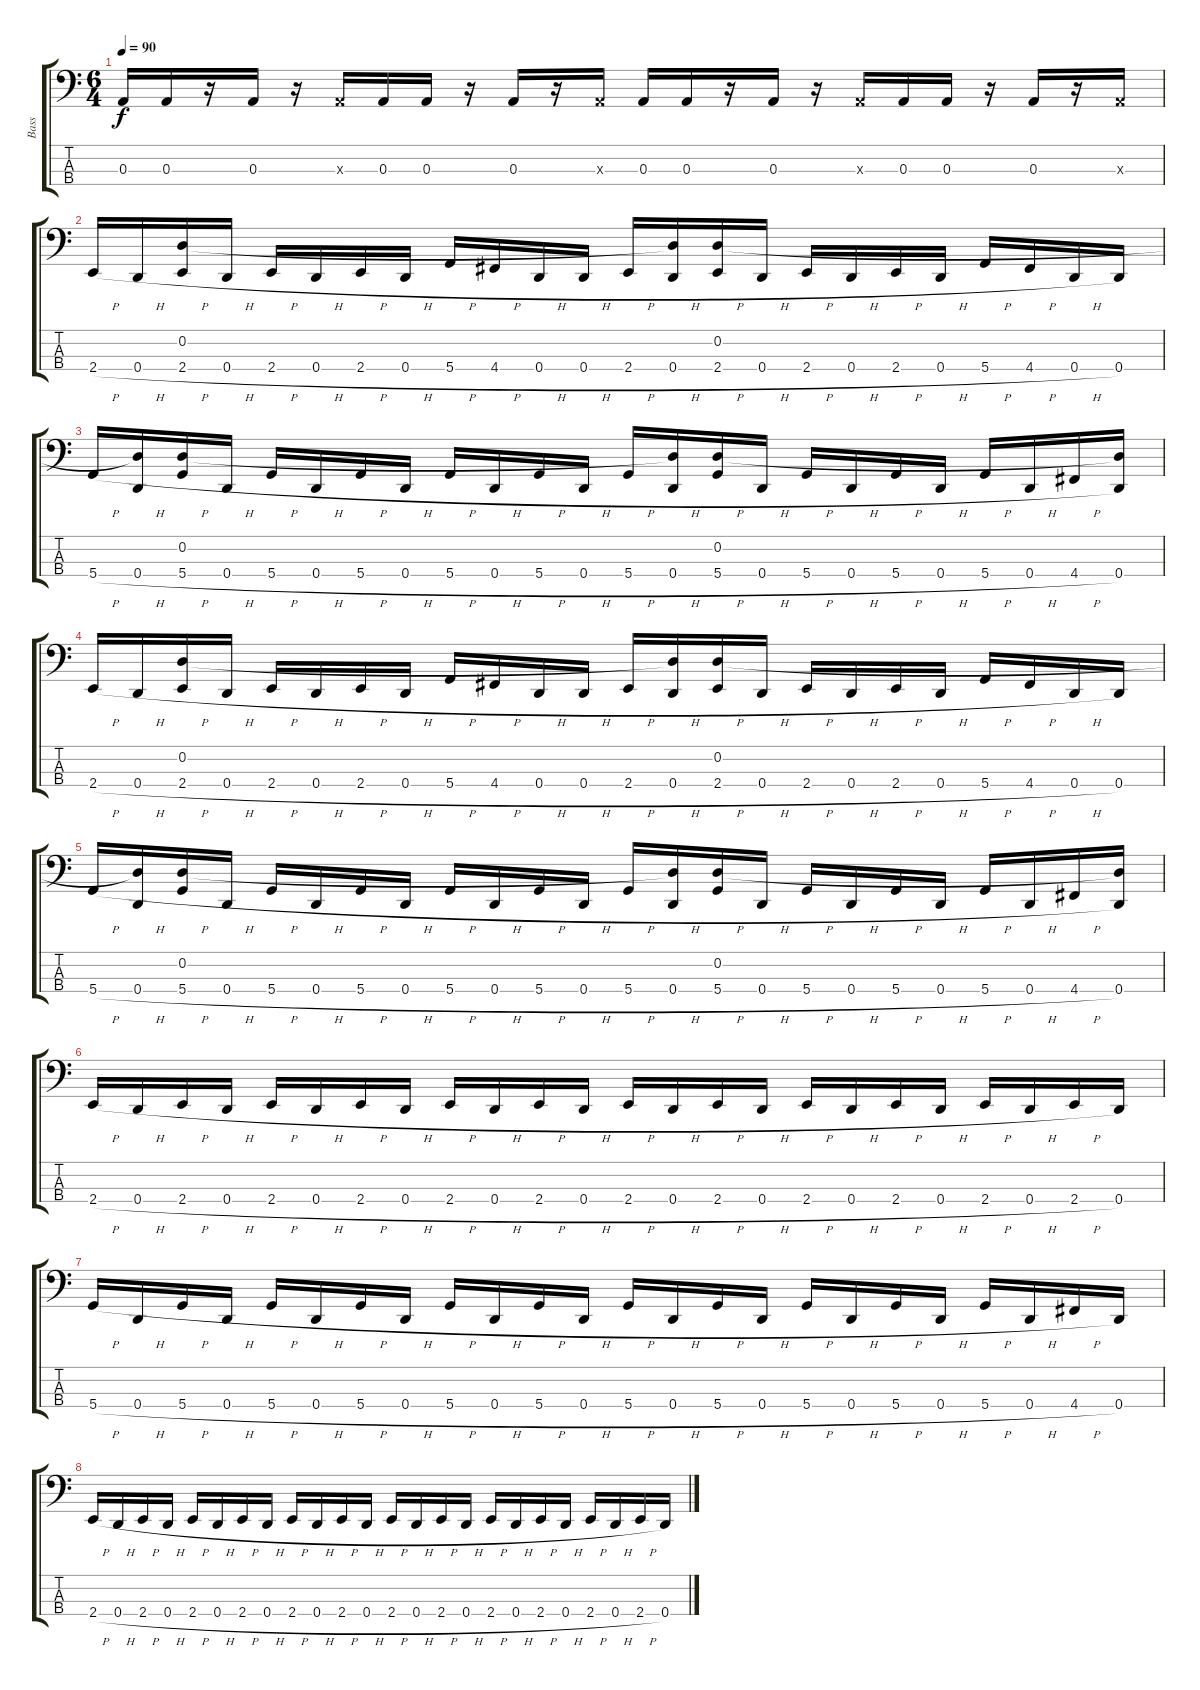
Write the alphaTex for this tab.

\track ("Bass" "Bass") {instrument electricbasspick}
\staff {score tabs}
\tuning (G2 D2 A1 D1) {hide}
\ts (6 4)
\tempo 90
\clef f4
\ks c
0.3.16{dy f} 0.3.16 r.16 0.3.16 r.16 0.3{x}.16 0.3.16 0.3.16 r.16 0.3.16 r.16 0.3{x}.16 0.3.16 0.3.16 r.16 0.3.16 r.16 0.3{x}.16 0.3.16 0.3.16 r.16 0.3.16 r.16 0.3{x}.16 |
2.4{h}.16 0.4{h}.16 (0.2 2.4{h}).16 0.4{h}.16 2.4{h}.16 0.4{h}.16 2.4{h}.16 0.4{h}.16 5.4{h}.16 4.4{h}.16 0.4{h}.16 0.4{h}.16 2.4{h}.16 (0.2{t} 0.4{h}).16 (0.2 2.4{h}).16 0.4{h}.16 2.4{h}.16 0.4{h}.16 2.4{h}.16 0.4{h}.16 5.4{h}.16 4.4{h}.16 0.4{h}.16 0.4.16 |
5.4{h}.16 (0.2{t} 0.4{h}).16 (0.2 5.4{h}).16 0.4{h}.16 5.4{h}.16 0.4{h}.16 5.4{h}.16 0.4{h}.16 5.4{h}.16 0.4{h}.16 5.4{h}.16 0.4{h}.16 5.4{h}.16 (0.2{t} 0.4{h}).16 (0.2 5.4{h}).16 0.4{h}.16 5.4{h}.16 0.4{h}.16 5.4{h}.16 0.4{h}.16 5.4{h}.16 0.4{h}.16 4.4{h}.16 (0.2{t} 0.4).16 |
2.4{h}.16 0.4{h}.16 (0.2 2.4{h}).16 0.4{h}.16 2.4{h}.16 0.4{h}.16 2.4{h}.16 0.4{h}.16 5.4{h}.16 4.4{h}.16 0.4{h}.16 0.4{h}.16 2.4{h}.16 (0.2{t} 0.4{h}).16 (0.2 2.4{h}).16 0.4{h}.16 2.4{h}.16 0.4{h}.16 2.4{h}.16 0.4{h}.16 5.4{h}.16 4.4{h}.16 0.4{h}.16 0.4.16 |
5.4{h}.16 (0.2{t} 0.4{h}).16 (0.2 5.4{h}).16 0.4{h}.16 5.4{h}.16 0.4{h}.16 5.4{h}.16 0.4{h}.16 5.4{h}.16 0.4{h}.16 5.4{h}.16 0.4{h}.16 5.4{h}.16 (0.2{t} 0.4{h}).16 (0.2 5.4{h}).16 0.4{h}.16 5.4{h}.16 0.4{h}.16 5.4{h}.16 0.4{h}.16 5.4{h}.16 0.4{h}.16 4.4{h}.16 (0.2{t} 0.4).16 |
2.4{h}.16 0.4{h}.16 2.4{h}.16 0.4{h}.16 2.4{h}.16 0.4{h}.16 2.4{h}.16 0.4{h}.16 2.4{h}.16 0.4{h}.16 2.4{h}.16 0.4{h}.16 2.4{h}.16 0.4{h}.16 2.4{h}.16 0.4{h}.16 2.4{h}.16 0.4{h}.16 2.4{h}.16 0.4{h}.16 2.4{h}.16 0.4{h}.16 2.4{h}.16 0.4.16 |
5.4{h}.16 0.4{h}.16 5.4{h}.16 0.4{h}.16 5.4{h}.16 0.4{h}.16 5.4{h}.16 0.4{h}.16 5.4{h}.16 0.4{h}.16 5.4{h}.16 0.4{h}.16 5.4{h}.16 0.4{h}.16 5.4{h}.16 0.4{h}.16 5.4{h}.16 0.4{h}.16 5.4{h}.16 0.4{h}.16 5.4{h}.16 0.4{h}.16 4.4{h}.16 0.4.16 |
2.4{h}.16 0.4{h}.16 2.4{h}.16 0.4{h}.16 2.4{h}.16 0.4{h}.16 2.4{h}.16 0.4{h}.16 2.4{h}.16 0.4{h}.16 2.4{h}.16 0.4{h}.16 2.4{h}.16 0.4{h}.16 2.4{h}.16 0.4{h}.16 2.4{h}.16 0.4{h}.16 2.4{h}.16 0.4{h}.16 2.4{h}.16 0.4{h}.16 2.4{h}.16 0.4.16
